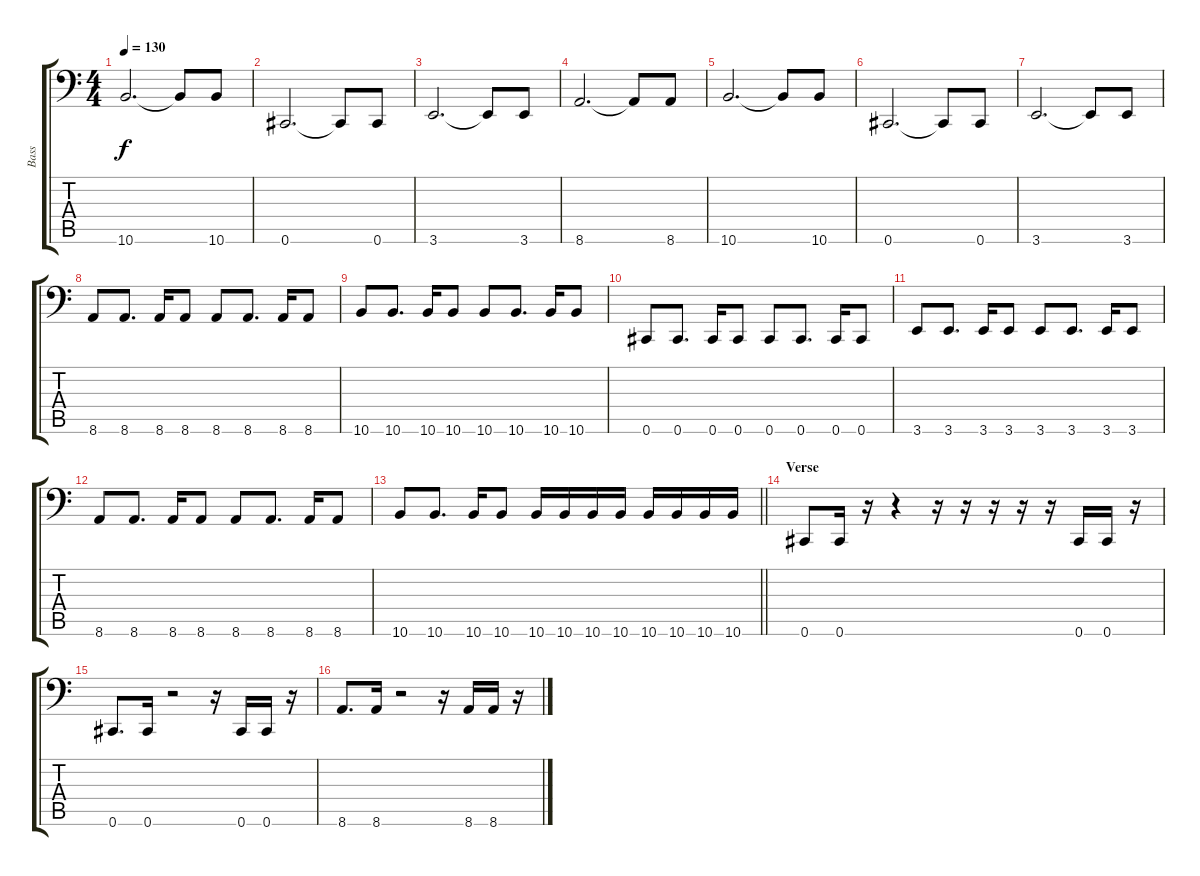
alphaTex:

\track ("Bass" "Bass") {instrument electricbasspick}
\staff {score tabs}
\tuning (Eb3 Bb2 Gb2 Db2 Ab1 Db1) {hide}
\ts (4 4)
\tempo 130
\clef f4
\ks c
10.6.2{d dy f} 10.6{t}.8 10.6.8 |
0.6.2{d} 0.6{t}.8 0.6.8 |
3.6.2{d} 3.6{t}.8 3.6.8 |
8.6.2{d} 8.6{t}.8 8.6.8 |
10.6.2{d} 10.6{t}.8 10.6.8 |
0.6.2{d} 0.6{t}.8 0.6.8 |
3.6.2{d} 3.6{t}.8 3.6.8 |
8.6.8 8.6.8{d} 8.6.16 8.6.8 8.6.8 8.6.8{d} 8.6.16 8.6.8 |
10.6.8 10.6.8{d} 10.6.16 10.6.8 10.6.8 10.6.8{d} 10.6.16 10.6.8 |
0.6.8 0.6.8{d} 0.6.16 0.6.8 0.6.8 0.6.8{d} 0.6.16 0.6.8 |
3.6.8 3.6.8{d} 3.6.16 3.6.8 3.6.8 3.6.8{d} 3.6.16 3.6.8 |
8.6.8 8.6.8{d} 8.6.16 8.6.8 8.6.8 8.6.8{d} 8.6.16 8.6.8 |
\barLineRight lightlight
10.6.8 10.6.8{d} 10.6.16 10.6.8 10.6.16 10.6.16 10.6.16 10.6.16 10.6.16 10.6.16 10.6.16 10.6.16 |
\section ("" "Verse")
0.6.8 0.6.16 r.16 r.4 r.16 r.16 r.16 r.16 r.16 0.6.16 0.6.16 r.16 |
0.6.8{d} 0.6.16 r.2 r.16 0.6.16 0.6.16 r.16 |
8.6.8{d} 8.6.16 r.2 r.16 8.6.16 8.6.16 r.16
